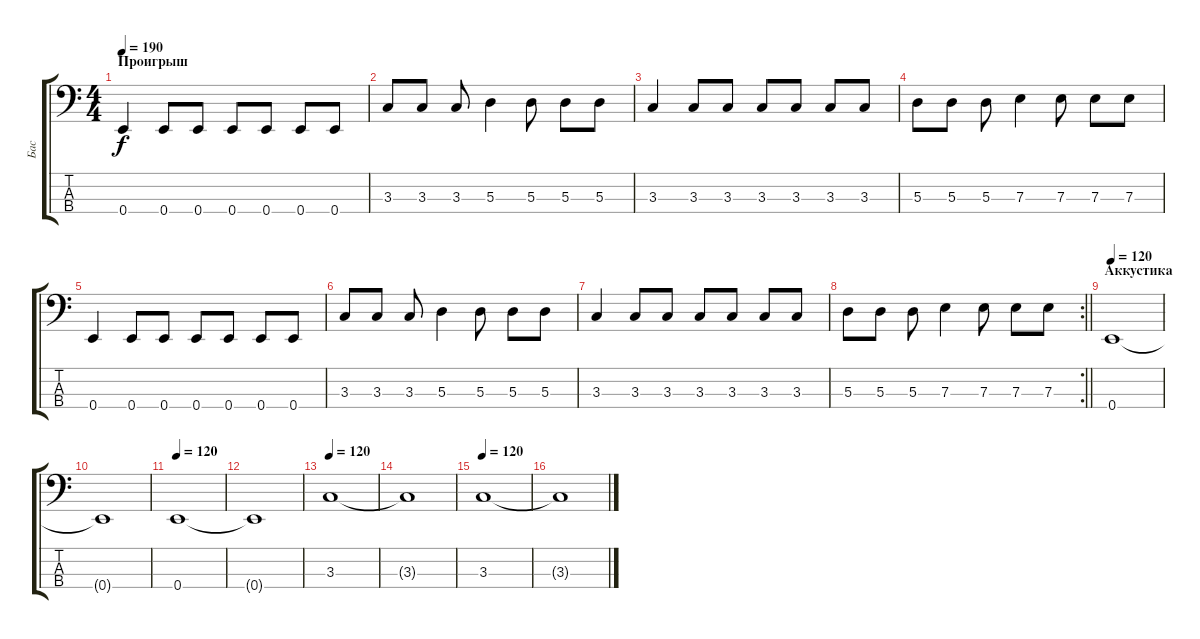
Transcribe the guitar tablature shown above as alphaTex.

\track ("Бас" "Бас") {instrument electricbassfinger}
\staff {score tabs}
\tuning (G2 D2 A1 E1) {hide}
\ts (4 4)
\section ("" "Проигрыш")
\tempo 190
\clef f4
\ks c
0.4.4{dy f} 0.4.8 0.4.8 0.4.8 0.4.8 0.4.8 0.4.8 |
3.3.8 3.3.8 3.3.8 5.3.4 5.3.8 5.3.8 5.3.8 |
3.3.4 3.3.8 3.3.8 3.3.8 3.3.8 3.3.8 3.3.8 |
5.3.8 5.3.8 5.3.8 7.3.4 7.3.8 7.3.8 7.3.8 |
0.4.4 0.4.8 0.4.8 0.4.8 0.4.8 0.4.8 0.4.8 |
3.3.8 3.3.8 3.3.8 5.3.4 5.3.8 5.3.8 5.3.8 |
3.3.4 3.3.8 3.3.8 3.3.8 3.3.8 3.3.8 3.3.8 |
\rc 2
\barLineRight lightlight
5.3.8 5.3.8 5.3.8 7.3.4 7.3.8 7.3.8 7.3.8 |
\section ("" "Аккустика")
\tempo 120
0.4.1 |
0.4{t}.1 |
\tempo 120
0.4.1 |
0.4{t}.1 |
\tempo 120
3.3.1 |
3.3{t}.1 |
\tempo 120
3.3.1 |
3.3{t}.1
